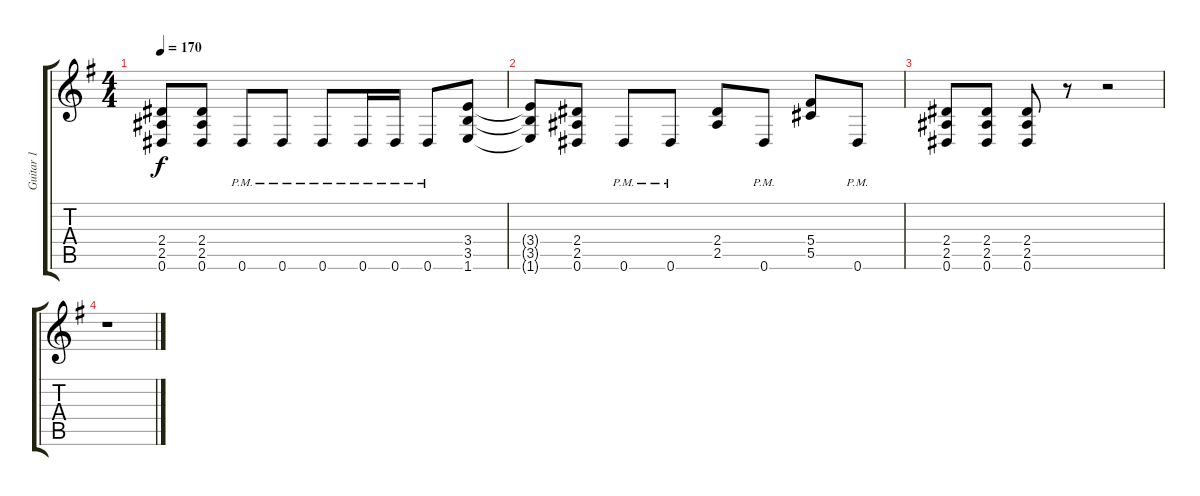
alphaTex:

\track ("Guitar 1" "Guitar 1") {instrument distortionguitar}
\staff {score tabs}
\tuning (Eb4 Bb3 Gb3 Db3 Ab2 Eb2) {hide}
\ts (4 4)
\tempo 170
\clef g2
\ks g
(2.4 2.5 0.6).8{dy f} (2.4 2.5 0.6).8 0.6{pm}.8 0.6{pm}.8 0.6{pm}.8 0.6{pm}.16 0.6{pm}.16 0.6{pm}.8 (3.4 3.5 1.6).8 |
(3.4{t} 3.5{t} 1.6{t}).8 (2.4 2.5 0.6).8 0.6{pm}.8 0.6{pm}.8 (2.4 2.5).8 0.6{pm}.8 (5.4 5.5).8 0.6{pm}.8 |
(2.4 2.5 0.6).8 (2.4 2.5 0.6).8 (2.4 2.5 0.6).8 r.8 r.2 |
r.1
